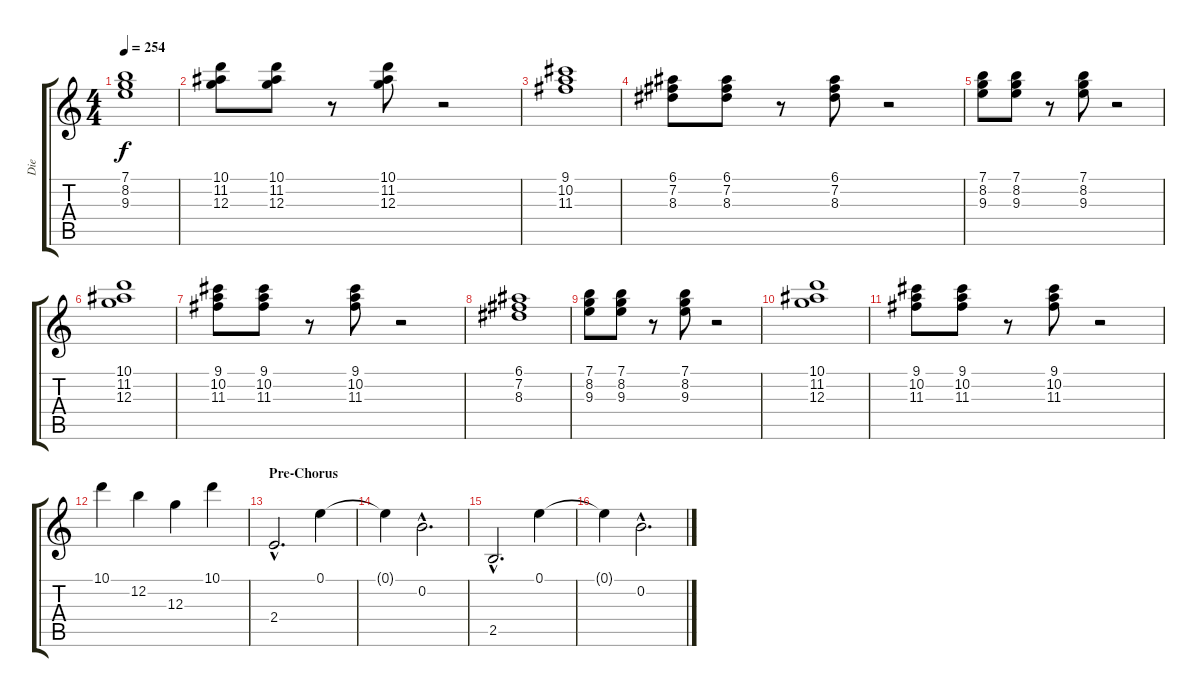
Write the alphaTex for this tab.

\track ("Die" "Die") {instrument distortionguitar}
\staff {score tabs}
\tuning (E4 B3 G3 D3 A2 E2) {hide}
\ts (4 4)
\tempo 254
\clef g2
\ks c
(7.1 8.2 9.3).1{dy f} |
(10.1 11.2 12.3).8 (10.1 11.2 12.3).8 r.8 (10.1 11.2 12.3).8 r.2 |
(9.1 10.2 11.3).1 |
(6.1 7.2 8.3).8 (6.1 7.2 8.3).8 r.8 (6.1 7.2 8.3).8 r.2 |
(7.1 8.2 9.3).8 (7.1 8.2 9.3).8 r.8 (7.1 8.2 9.3).8 r.2 |
(10.1 11.2 12.3).1 |
(9.1 10.2 11.3).8 (9.1 10.2 11.3).8 r.8 (9.1 10.2 11.3).8 r.2 |
(6.1 7.2 8.3).1 |
(7.1 8.2 9.3).8 (7.1 8.2 9.3).8 r.8 (7.1 8.2 9.3).8 r.2 |
(10.1 11.2 12.3).1 |
(9.1 10.2 11.3).8 (9.1 10.2 11.3).8 r.8 (9.1 10.2 11.3).8 r.2 |
10.1.4 12.2.4 12.3.4 10.1.4 |
\section ("" "Pre-Chorus")
2.4{hac}.2{d volume 13 balance 8 instrument electricguitarclean} 0.1.4 |
0.1{t}.4 0.2{hac}.2{d} |
2.5{hac}.2{d} 0.1.4 |
0.1{t}.4 0.2{hac}.2{d}
